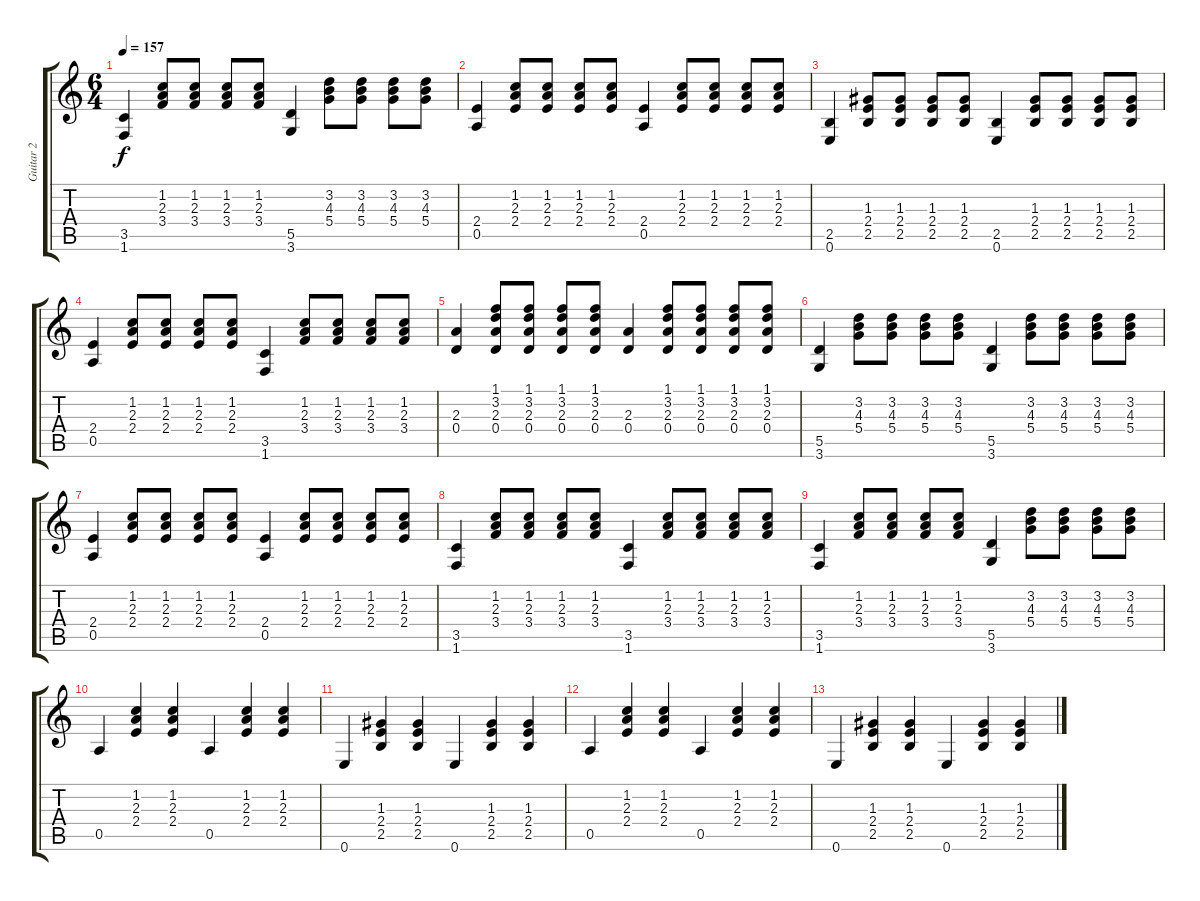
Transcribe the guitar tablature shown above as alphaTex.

\track ("Guitar 2" "Guitar 2") {instrument acousticguitarsteel}
\staff {score tabs}
\tuning (E4 B3 G3 D3 A2 E2) {hide}
\ts (6 4)
\tempo 157
\clef g2
\ks c
(3.5 1.6).4{dy f} (1.2 2.3 3.4).8 (1.2 2.3 3.4).8 (1.2 2.3 3.4).8 (1.2 2.3 3.4).8 (5.5 3.6).4 (3.2 4.3 5.4).8 (3.2 4.3 5.4).8 (3.2 4.3 5.4).8 (3.2 4.3 5.4).8 |
(2.4 0.5).4 (1.2 2.3 2.4).8 (1.2 2.3 2.4).8 (1.2 2.3 2.4).8 (1.2 2.3 2.4).8 (2.4 0.5).4 (1.2 2.3 2.4).8 (1.2 2.3 2.4).8 (1.2 2.3 2.4).8 (1.2 2.3 2.4).8 |
(2.5 0.6).4 (1.3 2.4 2.5).8 (1.3 2.4 2.5).8 (1.3 2.4 2.5).8 (1.3 2.4 2.5).8 (2.5 0.6).4 (1.3 2.4 2.5).8 (1.3 2.4 2.5).8 (1.3 2.4 2.5).8 (1.3 2.4 2.5).8 |
(2.4 0.5).4 (1.2 2.3 2.4).8 (1.2 2.3 2.4).8 (1.2 2.3 2.4).8 (1.2 2.3 2.4).8 (3.5 1.6).4 (1.2 2.3 3.4).8 (1.2 2.3 3.4).8 (1.2 2.3 3.4).8 (1.2 2.3 3.4).8 |
(2.3 0.4).4 (1.1 3.2 2.3 0.4).8 (1.1 3.2 2.3 0.4).8 (1.1 3.2 2.3 0.4).8 (1.1 3.2 2.3 0.4).8 (2.3 0.4).4 (1.1 3.2 2.3 0.4).8 (1.1 3.2 2.3 0.4).8 (1.1 3.2 2.3 0.4).8 (1.1 3.2 2.3 0.4).8 |
(5.5 3.6).4 (3.2 4.3 5.4).8 (3.2 4.3 5.4).8 (3.2 4.3 5.4).8 (3.2 4.3 5.4).8 (5.5 3.6).4 (3.2 4.3 5.4).8 (3.2 4.3 5.4).8 (3.2 4.3 5.4).8 (3.2 4.3 5.4).8 |
(2.4 0.5).4 (1.2 2.3 2.4).8 (1.2 2.3 2.4).8 (1.2 2.3 2.4).8 (1.2 2.3 2.4).8 (2.4 0.5).4 (1.2 2.3 2.4).8 (1.2 2.3 2.4).8 (1.2 2.3 2.4).8 (1.2 2.3 2.4).8 |
(3.5 1.6).4 (1.2 2.3 3.4).8 (1.2 2.3 3.4).8 (1.2 2.3 3.4).8 (1.2 2.3 3.4).8 (3.5 1.6).4 (1.2 2.3 3.4).8 (1.2 2.3 3.4).8 (1.2 2.3 3.4).8 (1.2 2.3 3.4).8 |
(3.5 1.6).4 (1.2 2.3 3.4).8 (1.2 2.3 3.4).8 (1.2 2.3 3.4).8 (1.2 2.3 3.4).8 (5.5 3.6).4 (3.2 4.3 5.4).8 (3.2 4.3 5.4).8 (3.2 4.3 5.4).8 (3.2 4.3 5.4).8 |
0.5.4 (1.2 2.3 2.4).4 (1.2 2.3 2.4).4 0.5.4 (1.2 2.3 2.4).4 (1.2 2.3 2.4).4 |
0.6.4 (1.3 2.4 2.5).4 (1.3 2.4 2.5).4 0.6.4 (1.3 2.4 2.5).4 (1.3 2.4 2.5).4 |
0.5.4 (1.2 2.3 2.4).4 (1.2 2.3 2.4).4 0.5.4 (1.2 2.3 2.4).4 (1.2 2.3 2.4).4 |
0.6.4 (1.3 2.4 2.5).4 (1.3 2.4 2.5).4 0.6.4 (1.3 2.4 2.5).4 (1.3 2.4 2.5).4
